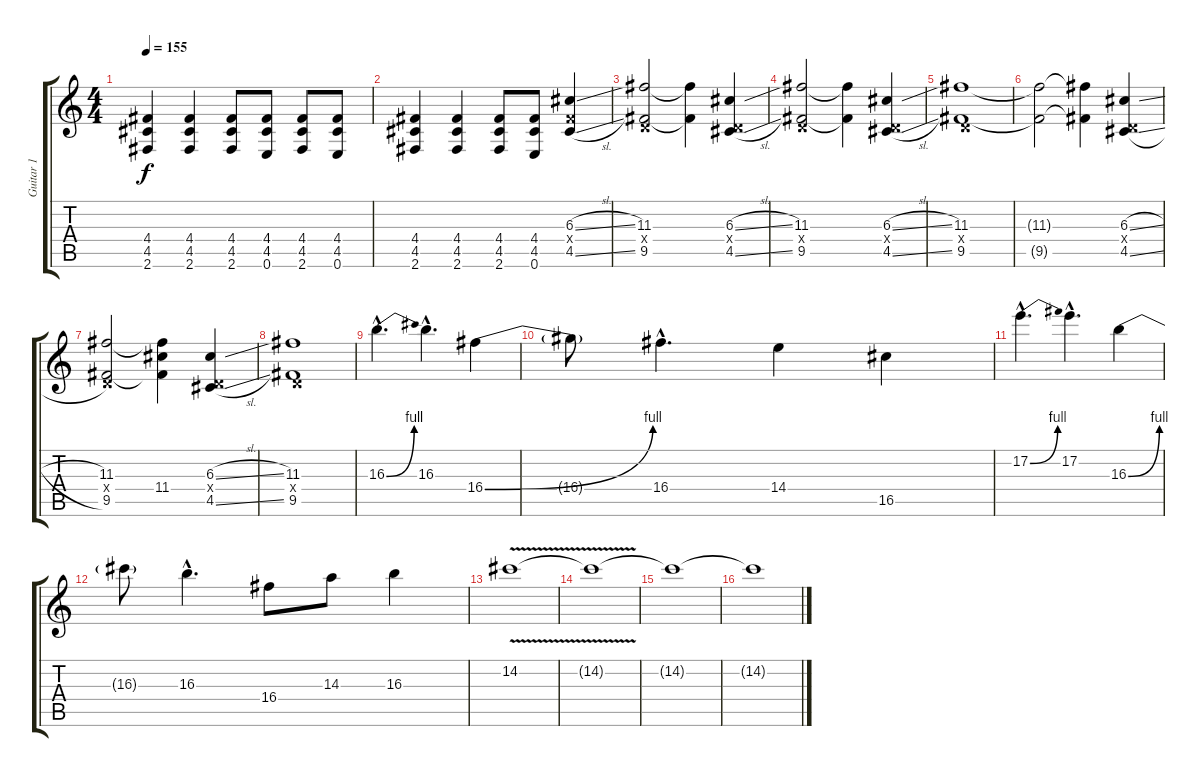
\track ("Guitar 1" "Guitar 1") {instrument overdrivenguitar}
\staff {score tabs}
\tuning (E4 B3 G3 D3 A2 E2) {hide}
\ts (4 4)
\tempo 155
\clef g2
\ks c
(4.4 4.5 2.6).4{dy f} (4.4 4.5 2.6).4 (4.4 4.5 2.6).8 (4.4 4.5 0.6).8 (4.4 4.5 2.6).8 (4.4 4.5 0.6).8 |
(4.4 4.5 2.6).4 (4.4 4.5 2.6).4 (4.4 4.5 2.6).8 (4.4 4.5 0.6).8 (6.3{sl} 4.4{x} 4.5{sl}).4 |
(11.3 0.4{x} 9.5).2 (11.3{t} 9.5{t}).4 (6.3{sl} 0.4{x} 4.5{sl}).4 |
(11.3 0.4{x} 9.5).2 (11.3{t} 9.5{t}).4 (6.3{sl} 0.4{x} 4.5{sl}).4 |
(11.3 0.4{x} 9.5).1 |
(11.3{t} 9.5{t}).2 (11.3{t} 9.5{t}).4 (6.3{sl} 0.4{x} 4.5{sl}).4 |
(11.3 0.4{x} 9.5).2 (11.3{t} 11.4 9.5{t}).4 (6.3{sl} 0.4{x} 4.5{sl}).4 |
(11.3 0.4{x} 9.5).1 |
16.3{be (bend 0 0 60 4) hac}.4{d} 16.3{hac}.4{d} 16.4{be (bend 0 0 60 4)}.4 |
16.4{t}.8 16.4{hac}.4{d} 14.4.4 16.5.4 |
17.2{be (bend 0 0 60 4) hac}.4{d} 17.2{hac}.4{d} 16.3{be (bend 0 0 60 4)}.4 |
16.3{t}.8 16.3{hac}.4{d} 16.4.8 14.3.8 16.3.4 |
14.2{v}.1 |
14.2{t}.1 |
14.2{t}.1 |
14.2{t}.1
